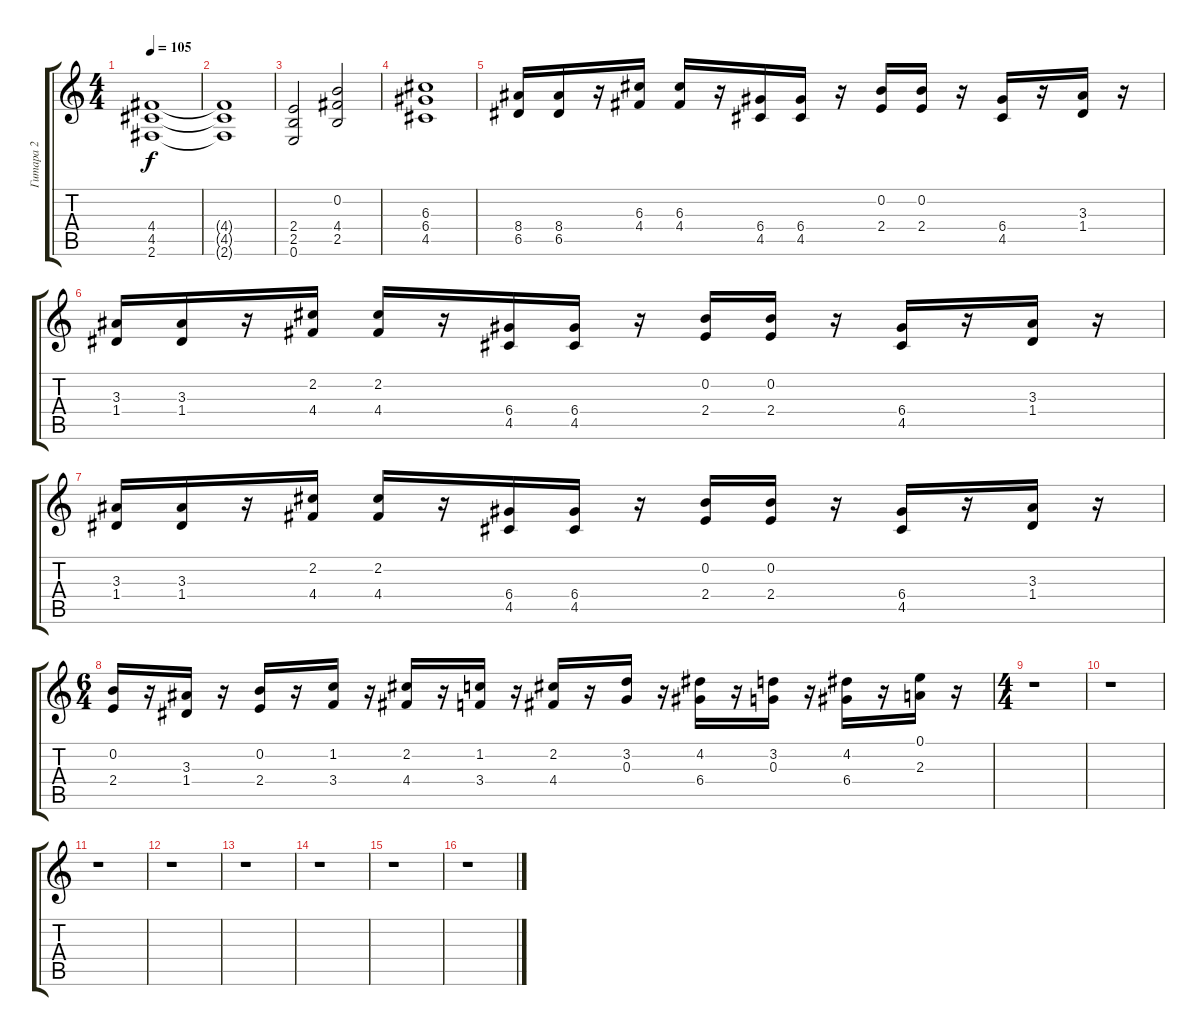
\track ("Гитара 2" "Гитара 2") {instrument overdrivenguitar}
\staff {score tabs}
\tuning (E4 B3 G3 D3 A2 E2) {hide}
\ts (4 4)
\tempo 105
\clef g2
\ks c
(4.4 4.5 2.6).1{dy f} |
(4.4{t} 4.5{t} 2.6{t}).1 |
(2.4 2.5 0.6).2 (0.2 4.4 2.5).2 |
(6.3 6.4 4.5).1 |
(8.4 6.5).16 (8.4 6.5).16 r.16 (6.3 4.4).16 (6.3 4.4).16 r.16 (6.4 4.5).16 (6.4 4.5).16 r.16 (0.2 2.4).16 (0.2 2.4).16 r.16 (6.4 4.5).16 r.16 (3.3 1.4).16 r.16 |
(3.3 1.4).16 (3.3 1.4).16 r.16 (2.2 4.4).16 (2.2 4.4).16 r.16 (6.4 4.5).16 (6.4 4.5).16 r.16 (0.2 2.4).16 (0.2 2.4).16 r.16 (6.4 4.5).16 r.16 (3.3 1.4).16 r.16 |
(3.3 1.4).16 (3.3 1.4).16 r.16 (2.2 4.4).16 (2.2 4.4).16 r.16 (6.4 4.5).16 (6.4 4.5).16 r.16 (0.2 2.4).16 (0.2 2.4).16 r.16 (6.4 4.5).16 r.16 (3.3 1.4).16 r.16 |
\ts (6 4)
(0.2 2.4).16 r.16 (3.3 1.4).16 r.16 (0.2 2.4).16 r.16 (1.2 3.4).16 r.16 (2.2 4.4).16 r.16 (1.2 3.4).16 r.16 (2.2 4.4).16 r.16 (3.2 0.3).16 r.16 (4.2 6.4).16 r.16 (3.2 0.3).16 r.16 (4.2 6.4).16 r.16 (0.1 2.3).16 r.16 |
\ts (4 4)
r.1 |
r.1 |
r.1 |
r.1 |
r.1 |
r.1 |
r.1 |
r.1
